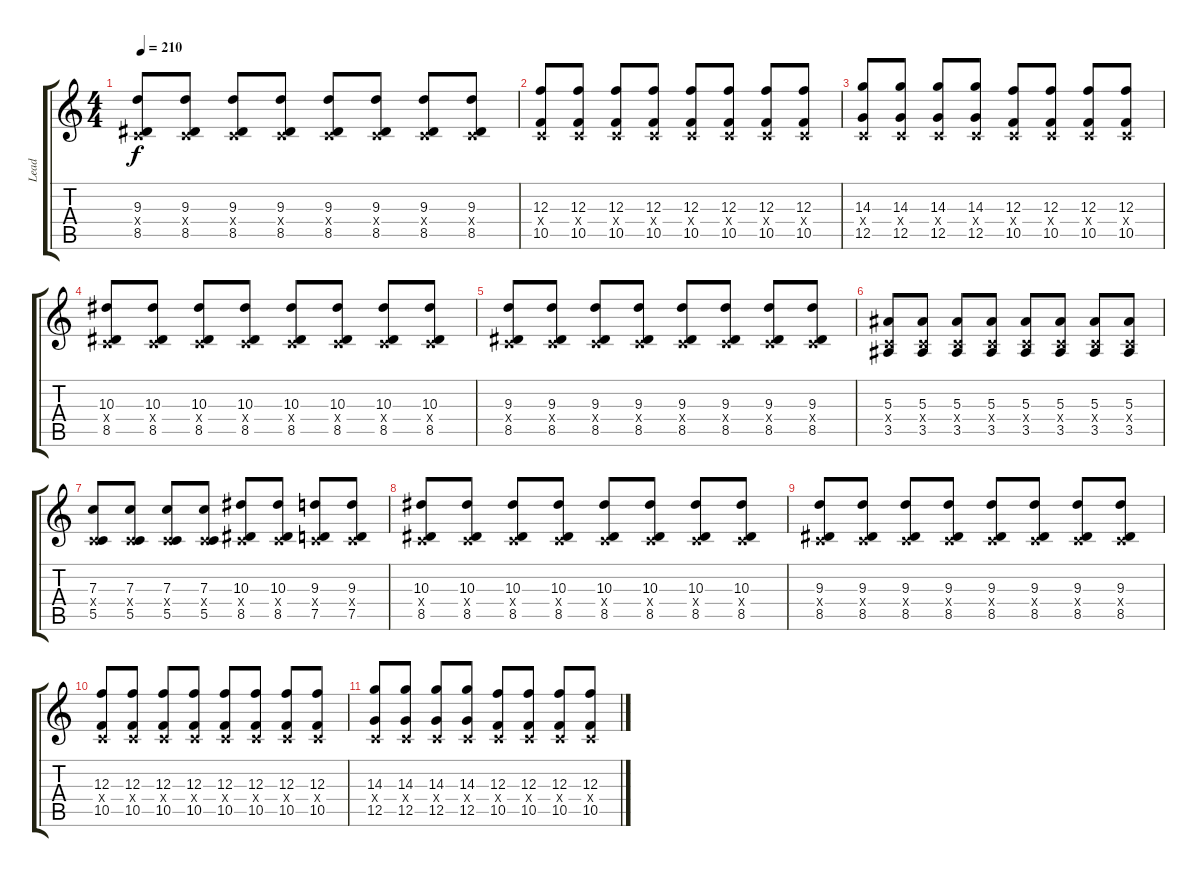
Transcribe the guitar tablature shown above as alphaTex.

\track ("Lead" "Lead") {instrument distortionguitar}
\staff {score tabs}
\tuning (D4 A3 F3 C3 G2 C2) {hide}
\ts (4 4)
\tempo 210
\clef g2
\ks c
(9.3 0.4{x} 8.5).8{dy f} (9.3 0.4{x} 8.5).8 (9.3 0.4{x} 8.5).8 (9.3 0.4{x} 8.5).8 (9.3 0.4{x} 8.5).8 (9.3 0.4{x} 8.5).8 (9.3 0.4{x} 8.5).8 (9.3 0.4{x} 8.5).8 |
(12.3 0.4{x} 10.5).8 (12.3 0.4{x} 10.5).8 (12.3 0.4{x} 10.5).8 (12.3 0.4{x} 10.5).8 (12.3 0.4{x} 10.5).8 (12.3 0.4{x} 10.5).8 (12.3 0.4{x} 10.5).8 (12.3 0.4{x} 10.5).8 |
(14.3 0.4{x} 12.5).8 (14.3 0.4{x} 12.5).8 (14.3 0.4{x} 12.5).8 (14.3 0.4{x} 12.5).8 (12.3 0.4{x} 10.5).8 (12.3 0.4{x} 10.5).8 (12.3 0.4{x} 10.5).8 (12.3 0.4{x} 10.5).8 |
(10.3 0.4{x} 8.5).8 (10.3 0.4{x} 8.5).8 (10.3 0.4{x} 8.5).8 (10.3 0.4{x} 8.5).8 (10.3 0.4{x} 8.5).8 (10.3 0.4{x} 8.5).8 (10.3 0.4{x} 8.5).8 (10.3 0.4{x} 8.5).8 |
(9.3 0.4{x} 8.5).8 (9.3 0.4{x} 8.5).8 (9.3 0.4{x} 8.5).8 (9.3 0.4{x} 8.5).8 (9.3 0.4{x} 8.5).8 (9.3 0.4{x} 8.5).8 (9.3 0.4{x} 8.5).8 (9.3 0.4{x} 8.5).8 |
(5.3 0.4{x} 3.5).8 (5.3 0.4{x} 3.5).8 (5.3 0.4{x} 3.5).8 (5.3 0.4{x} 3.5).8 (5.3 0.4{x} 3.5).8 (5.3 0.4{x} 3.5).8 (5.3 0.4{x} 3.5).8 (5.3 0.4{x} 3.5).8 |
(7.3 0.4{x} 5.5).8 (7.3 0.4{x} 5.5).8 (7.3 0.4{x} 5.5).8 (7.3 0.4{x} 5.5).8 (10.3 0.4{x} 8.5).8 (10.3 0.4{x} 8.5).8 (9.3 0.4{x} 7.5).8 (9.3 0.4{x} 7.5).8 |
(10.3 0.4{x} 8.5).8 (10.3 0.4{x} 8.5).8 (10.3 0.4{x} 8.5).8 (10.3 0.4{x} 8.5).8 (10.3 0.4{x} 8.5).8 (10.3 0.4{x} 8.5).8 (10.3 0.4{x} 8.5).8 (10.3 0.4{x} 8.5).8 |
(9.3 0.4{x} 8.5).8 (9.3 0.4{x} 8.5).8 (9.3 0.4{x} 8.5).8 (9.3 0.4{x} 8.5).8 (9.3 0.4{x} 8.5).8 (9.3 0.4{x} 8.5).8 (9.3 0.4{x} 8.5).8 (9.3 0.4{x} 8.5).8 |
(12.3 0.4{x} 10.5).8 (12.3 0.4{x} 10.5).8 (12.3 0.4{x} 10.5).8 (12.3 0.4{x} 10.5).8 (12.3 0.4{x} 10.5).8 (12.3 0.4{x} 10.5).8 (12.3 0.4{x} 10.5).8 (12.3 0.4{x} 10.5).8 |
(14.3 0.4{x} 12.5).8 (14.3 0.4{x} 12.5).8 (14.3 0.4{x} 12.5).8 (14.3 0.4{x} 12.5).8 (12.3 0.4{x} 10.5).8 (12.3 0.4{x} 10.5).8 (12.3 0.4{x} 10.5).8 (12.3 0.4{x} 10.5).8
